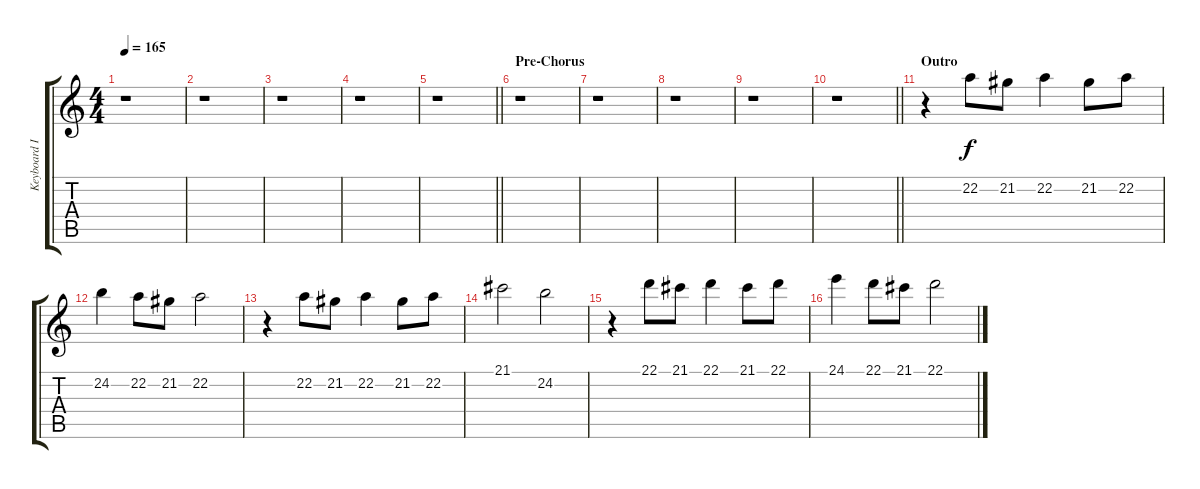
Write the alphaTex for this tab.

\track ("Keyboard I" "Keyboard I") {instrument stringensemble1}
\staff {score tabs}
\tuning (E4 B3 G3 D3 A2 E2) {hide}
\ts (4 4)
\tempo 165
\clef g2
\ks c
r.1{dy f} |
r.1 |
r.1 |
r.1 |
\barLineRight lightlight
r.1 |
\section ("" "Pre-Chorus")
r.1 |
r.1 |
r.1 |
r.1 |
\barLineRight lightlight
r.1 |
\section ("" "Outro")
r.4 22.2.8 21.2.8 22.2.4 21.2.8 22.2.8 |
24.2.4 22.2.8 21.2.8 22.2.2 |
r.4 22.2.8 21.2.8 22.2.4 21.2.8 22.2.8 |
21.1.2 24.2.2 |
r.4 22.1.8 21.1.8 22.1.4 21.1.8 22.1.8 |
24.1.4 22.1.8 21.1.8 22.1.2
